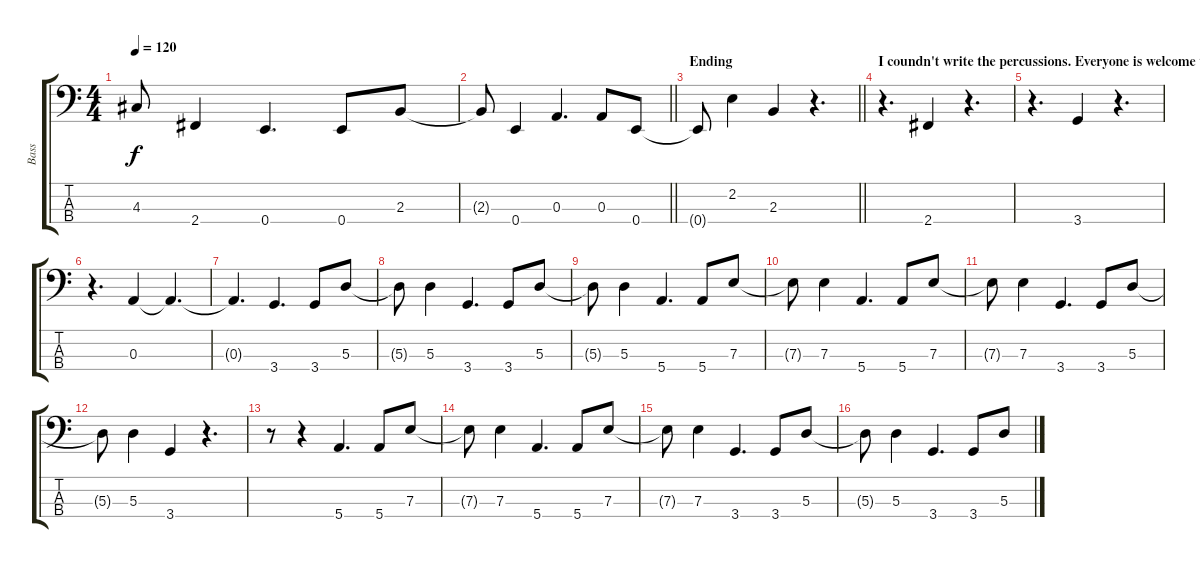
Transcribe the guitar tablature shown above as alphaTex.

\track ("Bass" "Bass") {instrument electricbassfinger}
\staff {score tabs}
\tuning (G2 D2 A1 E1) {hide}
\ts (4 4)
\tempo 120
\clef f4
\ks c
4.3{t}.8{dy f} 2.4.4 0.4.4{d} 0.4.8 2.3.8 |
\barLineRight lightlight
2.3{t}.8 0.4.4 0.3.4{d} 0.3.8 0.4.8 |
\section ("" "Ending")
\barLineRight lightlight
0.4{t}.8 2.2.4 2.3.4 r.4{d} |
\section ("" "I coundn't write the percussions. Everyone is welcome to fix these tabs!")
r.4{d} 2.4.4 r.4{d} |
r.4{d} 3.4.4 r.4{d} |
r.4{d} 0.3.4 0.3{t}.4{d} |
0.3{t}.4{d} 3.4.4{d} 3.4.8 5.3.8 |
5.3{t}.8 5.3.4 3.4.4{d} 3.4.8 5.3.8 |
5.3{t}.8 5.3.4 5.4.4{d} 5.4.8 7.3.8 |
7.3{t}.8 7.3.4 5.4.4{d} 5.4.8 7.3.8 |
7.3{t}.8 7.3.4 3.4.4{d} 3.4.8 5.3.8 |
5.3{t}.8 5.3.4 3.4.4 r.4{d} |
r.8 r.4 5.4.4{d} 5.4.8 7.3.8 |
7.3{t}.8 7.3.4 5.4.4{d} 5.4.8 7.3.8 |
7.3{t}.8 7.3.4 3.4.4{d} 3.4.8 5.3.8 |
5.3{t}.8 5.3.4 3.4.4{d} 3.4.8 5.3.8
